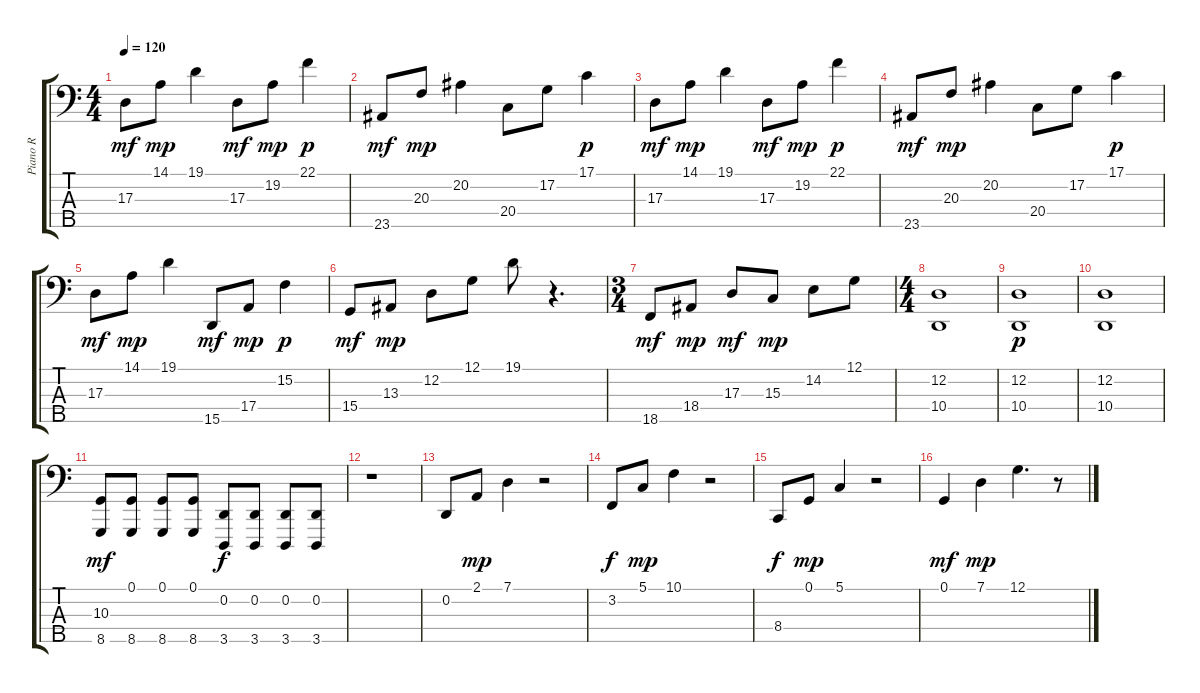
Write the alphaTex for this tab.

\track ("Piano R" "Piano R") {instrument acousticgrandpiano}
\staff {score tabs}
\tuning (G2 D2 A1 E1 B0) {hide}
\ts (4 4)
\tempo 120
\clef f4
\ks c
17.3.8{dy mf} 14.1.8{dy mp} 19.1.4 17.3.8{dy mf} 19.2.8{dy mp} 22.1.4{dy p} |
23.5.8{dy mf} 20.3.8{dy mp} 20.2.4 20.4.8 17.2.8 17.1.4{dy p} |
17.3.8{dy mf} 14.1.8{dy mp} 19.1.4 17.3.8{dy mf} 19.2.8{dy mp} 22.1.4{dy p} |
23.5.8{dy mf} 20.3.8{dy mp} 20.2.4 20.4.8 17.2.8 17.1.4{dy p} |
17.3.8{dy mf} 14.1.8{dy mp} 19.1.4 15.5.8{dy mf} 17.4.8{dy mp} 15.2.4{dy p} |
15.4.8{dy mf} 13.3.8{dy mp} 12.2.8 12.1.8 19.1.8 r.4{d} |
\ts (3 4)
18.5.8{dy mf} 18.4.8{dy mp} 17.3.8{dy mf} 15.3.8{dy mp} 14.2.8 12.1.8 |
\ts (4 4)
(12.2 10.4).1 |
(12.2 10.4).1{dy p} |
(12.2 10.4).1 |
(10.3 8.5).8{dy mf} (0.1 8.5).8 (0.1 8.5).8 (0.1 8.5).8 (0.2 3.5).8{dy f} (0.2 3.5).8 (0.2 3.5).8 (0.2 3.5).8 |
r.1 |
0.2.8 2.1.8{dy mp} 7.1.4 r.2 |
3.2.8{dy f} 5.1.8{dy mp} 10.1.4 r.2 |
8.4.8{dy f} 0.1.8{dy mp} 5.1.4 r.2 |
0.1.4{dy mf} 7.1.4{dy mp} 12.1.4{d} r.8
